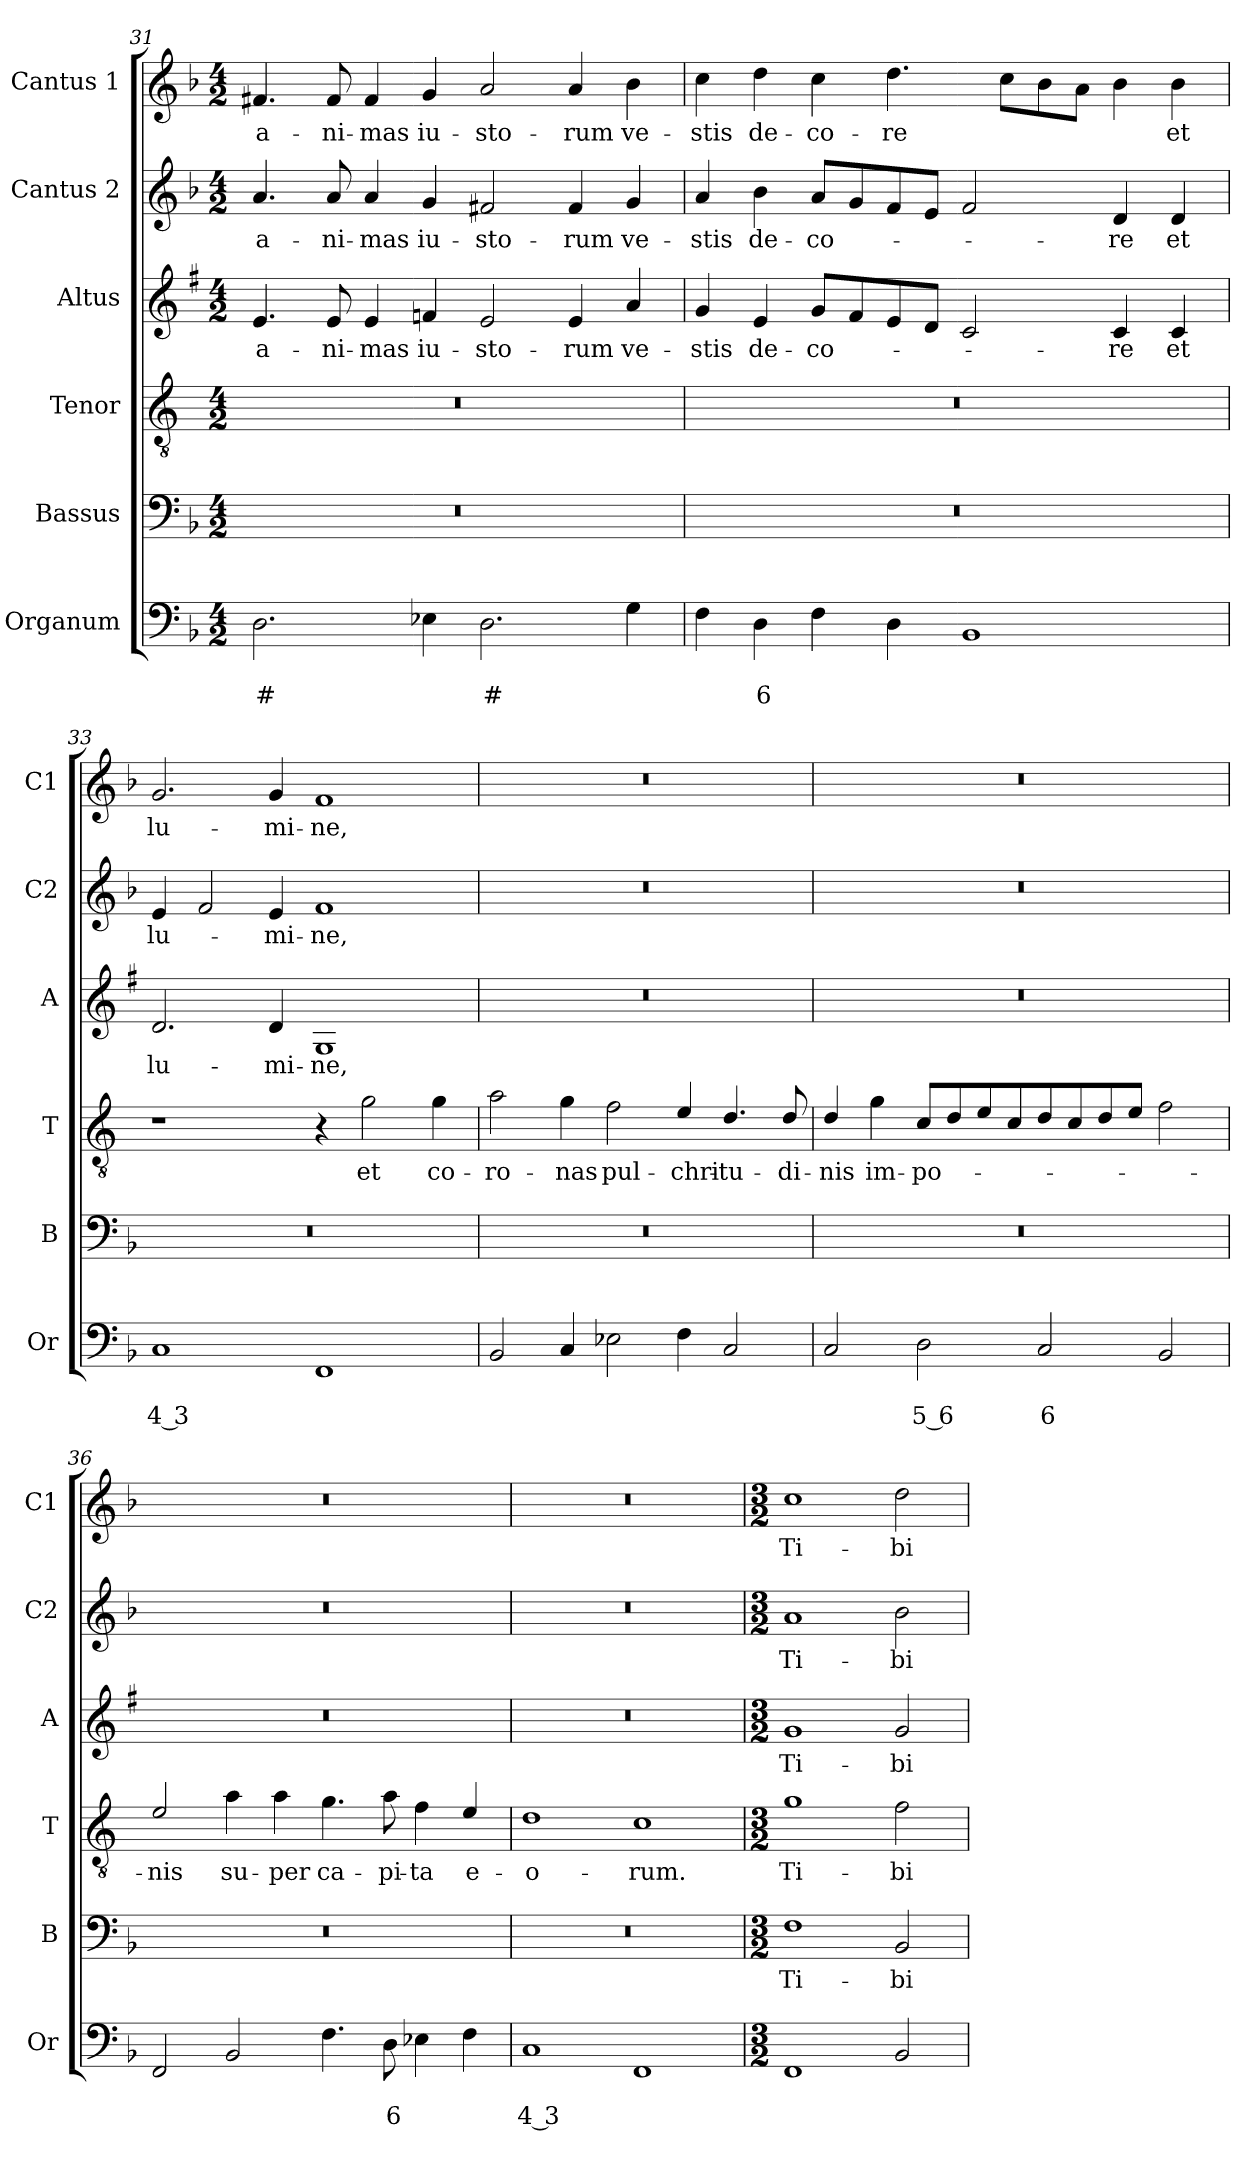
**kern	**text	**text	**kern	**text	**kern	**text	**kern	**text	**kern	**text	**kern	**text
*part6	*part6	*part6	*part5	*part5	*part4	*part4	*part3	*part3	*part2	*part2	*part1	*part1
*staff6	*staff6	*staff6	*staff5	*staff5	*staff4	*staff4	*staff3	*staff3	*staff2	*staff2	*staff1	*staff1
*I"Organum	*	*	*I"Bassus	*	*I"Tenor	*	*I"Altus	*	*I"Cantus 2	*	*I"Cantus 1	*
*I'Or	*	*	*I'B	*	*I'T	*	*I'A	*	*I'C2	*	*I'C1	*
!!LO:LB:g=z
*clefF4	*	*	*clefF4	*	*clefGv2	*	*clefG2	*	*clefG2	*	*clefG2	*
*	*	*	*	*	*ITrd4c7	*	*ITrd1c2	*	*	*	*	*
*k[b-]	*	*	*k[b-]	*	*k[b-]	*	*k[b-]	*	*k[b-]	*	*k[b-]	*
*F:	*	*	*F:	*	*F:	*	*F:	*	*F:	*	*F:	*
*M4/2	*	*	*M4/2	*	*M4/2	*	*M4/2	*	*M4/2	*	*M4/2	*
=31	=31	=31	=31	=31	=31	=31	=31	=31	=31	=31	=31	=31
!	!	!LO:LY:b	!	!	!	!	!	!LO:LY:b	!	!LO:LY:b	!	!LO:LY:b
2.D\	.	#	0r	.	0r	.	4.d/	a-	4.a/	a-	4.f#X/	a-
!	!	!	!	!	!	!	!	!LO:LY:b	!	!LO:LY:b	!	!LO:LY:b
.	.	.	.	.	.	.	8d/	-ni-	8a/	-ni-	8f#/	-ni-
!	!	!	!	!	!	!	!	!LO:LY:b	!	!LO:LY:b	!	!LO:LY:b
.	.	.	.	.	.	.	4d/	-mas	4a/	-mas	4f#/	-mas
!	!	!	!	!	!	!	!	!LO:LY:b	!	!LO:LY:b	!	!LO:LY:b
4E-X\	.	.	.	.	.	.	4e-X/	iu-	4g/	iu-	4g/	iu-
!	!	!LO:LY:b	!	!	!	!	!	!LO:LY:b	!	!LO:LY:b	!	!LO:LY:b
2.D\	.	#	.	.	.	.	2d/	-sto-	2f#X/	-sto-	2a/	-sto-
!	!	!	!	!	!	!	!	!LO:LY:b	!	!LO:LY:b	!	!LO:LY:b
.	.	.	.	.	.	.	4d/	-rum	4f#/	-rum	4a/	-rum
!	!	!	!	!	!	!	!	!LO:LY:b	!	!LO:LY:b	!	!LO:LY:b
4G\	.	.	.	.	.	.	4g/	ve-	4g/	ve-	4b-\	ve-
=32	=32	=32	=32	=32	=32	=32	=32	=32	=32	=32	=32	=32
!	!	!	!	!	!	!	!	!LO:LY:b	!	!LO:LY:b	!	!LO:LY:b
4F\	.	.	0r	.	0r	.	4f/	-stis	4a/	-stis	4cc\	-stis
!	!	!LO:LY:b	!	!	!	!	!	!LO:LY:b	!	!LO:LY:b	!	!LO:LY:b
4D\	.	6	.	.	.	.	4d/	de-	4b-\	de-	4dd\	de-
!	!	!	!	!	!	!	!	!LO:LY:b	!	!LO:LY:b	!	!LO:LY:b
4F\	.	.	.	.	.	.	8f/L	-co-	8a/L	-co-	4cc\	-co-
.	.	.	.	.	.	.	8e/	.	8g/	.	.	.
!	!	!	!	!	!	!	!	!	!	!	!	!LO:LY:b
4D\	.	.	.	.	.	.	8d/	.	8f/	.	4.dd\	-re
.	.	.	.	.	.	.	8c/J	.	8e/J	.	.	.
1BB-	.	.	.	.	.	.	2B-/	.	2f/	.	.	.
.	.	.	.	.	.	.	.	.	.	.	8cc\L	.
.	.	.	.	.	.	.	.	.	.	.	8b-\	.
.	.	.	.	.	.	.	.	.	.	.	8a\J	.
!	!	!	!	!	!	!	!	!LO:LY:b	!	!LO:LY:b	!	!
.	.	.	.	.	.	.	4B-/	-re	4d/	-re	4b-\	.
!	!	!	!	!	!	!	!	!LO:LY:b	!	!LO:LY:b	!	!LO:LY:b
.	.	.	.	.	.	.	4B-/	et	4d/	et	4b-\	et
=33	=33	=33	=33	=33	=33	=33	=33	=33	=33	=33	=33	=33
!	!	!LO:LY:b	!	!	!	!	!	!LO:LY:b	!	!LO:LY:b	!	!LO:LY:b
1C	.	4 3	0r	.	1r	.	2.c/	lu-	4e/	lu-	2.g/	lu-
.	.	.	.	.	.	.	.	.	2f/	.	.	.
!	!	!	!	!	!	!	!	!LO:LY:b	!	!LO:LY:b	!	!LO:LY:b
.	.	.	.	.	.	.	4c/	-mi-	4e/	-mi-	4g/	-mi-
!	!	!	!	!	!	!	!	!LO:LY:b	!	!LO:LY:b	!	!LO:LY:b
1FF	.	.	.	.	4r	.	1F	-ne,	1f	-ne,	1f	-ne,
!	!	!	!	!	!	!LO:LY:b	!	!	!	!	!	!
.	.	.	.	.	2c\	et	.	.	.	.	.	.
!	!	!	!	!	!	!LO:LY:b	!	!	!	!	!	!
.	.	.	.	.	4c\	co-	.	.	.	.	.	.
=34	=34	=34	=34	=34	=34	=34	=34	=34	=34	=34	=34	=34
!	!	!	!	!	!	!LO:LY:b	!	!	!	!	!	!
2BB-/	.	.	0r	.	2d\	-ro-	0r	.	0r	.	0r	.
!	!	!	!	!	!	!LO:LY:b	!	!	!	!	!	!
4C/	.	.	.	.	4c\	-nas	.	.	.	.	.	.
!	!	!	!	!	!	!LO:LY:b	!	!	!	!	!	!
2E-X\	.	.	.	.	2B-\	pul-	.	.	.	.	.	.
!	!	!	!	!	!	!LO:LY:b	!	!	!	!	!	!
4F\	.	.	.	.	4A/	-chri-	.	.	.	.	.	.
!	!	!	!	!	!	!LO:LY:b	!	!	!	!	!	!
2C/	.	.	.	.	4.G/	-tu-	.	.	.	.	.	.
!	!	!	!	!	!	!LO:LY:b	!	!	!	!	!	!
.	.	.	.	.	8G/	-di-	.	.	.	.	.	.
!!LO:LB:g=z
=35	=35	=35	=35	=35	=35	=35	=35	=35	=35	=35	=35	=35
!	!	!	!	!	!	!LO:LY:b	!	!	!	!	!	!
2C/	.	.	0r	.	4G/	-nis	0r	.	0r	.	0r	.
!	!	!	!	!	!	!LO:LY:b	!	!	!	!	!	!
.	.	.	.	.	4c\	im-	.	.	.	.	.	.
!	!	!LO:LY:b	!	!	!	!LO:LY:b	!	!	!	!	!	!
2D\	.	5 6	.	.	8F/L	-po-	.	.	.	.	.	.
.	.	.	.	.	8G/	.	.	.	.	.	.	.
.	.	.	.	.	8A/	.	.	.	.	.	.	.
.	.	.	.	.	8F/	.	.	.	.	.	.	.
!	!	!LO:LY:b	!	!	!	!	!	!	!	!	!	!
2C/	.	6	.	.	8G/	.	.	.	.	.	.	.
.	.	.	.	.	8F/	.	.	.	.	.	.	.
.	.	.	.	.	8G/	.	.	.	.	.	.	.
.	.	.	.	.	8A/J	.	.	.	.	.	.	.
2BB-/	.	.	.	.	2B-\	.	.	.	.	.	.	.
=36	=36	=36	=36	=36	=36	=36	=36	=36	=36	=36	=36	=36
!	!	!	!	!	!	!LO:LY:b	!	!	!	!	!	!
2FF/	.	.	0r	.	2A/	-nis	0r	.	0r	.	0r	.
!	!	!	!	!	!	!LO:LY:b	!	!	!	!	!	!
2BB-/	.	.	.	.	4d\	su-	.	.	.	.	.	.
!	!	!	!	!	!	!LO:LY:b	!	!	!	!	!	!
.	.	.	.	.	4d\	-per	.	.	.	.	.	.
!	!	!	!	!	!	!LO:LY:b	!	!	!	!	!	!
4.F\	.	.	.	.	4.c\	ca-	.	.	.	.	.	.
!	!	!LO:LY:b	!	!	!	!LO:LY:b	!	!	!	!	!	!
8D\	.	6	.	.	8d\	-pi-	.	.	.	.	.	.
!	!	!	!	!	!	!LO:LY:b	!	!	!	!	!	!
4E-X\	.	.	.	.	4B-\	-ta	.	.	.	.	.	.
!	!	!	!	!	!	!LO:LY:b	!	!	!	!	!	!
4F\	.	.	.	.	4A/	e-	.	.	.	.	.	.
=37	=37	=37	=37	=37	=37	=37	=37	=37	=37	=37	=37	=37
!	!	!LO:LY:b	!	!	!	!LO:LY:b	!	!	!	!	!	!
1C	.	4 3	0r	.	1G	-o-	0r	.	0r	.	0r	.
!	!	!	!	!	!	!LO:LY:b	!	!	!	!	!	!
1FF	.	.	.	.	1F	-rum.	.	.	.	.	.	.
=38	=38	=38	=38	=38	=38	=38	=38	=38	=38	=38	=38	=38
*M3/2	*	*	*M3/2	*	*M3/2	*	*M3/2	*	*M3/2	*	*M3/2	*
!	!	!	!	!LO:LY:b	!	!LO:LY:b	!	!LO:LY:b	!	!LO:LY:b	!	!LO:LY:b
1FF	.	.	1F	Ti-	1c	Ti-	1f	Ti-	1a	Ti-	1cc	Ti-
!	!	!	!	!LO:LY:b	!	!LO:LY:b	!	!LO:LY:b	!	!LO:LY:b	!	!LO:LY:b
2BB-/	.	.	2BB-/	-bi	2B-\	-bi	2f/	-bi	2b-\	-bi	2dd\	-bi
=	=	=	=	=	=	=	=	=	=	=	=	=
*-	*-	*-	*-	*-	*-	*-	*-	*-	*-	*-	*-	*-
